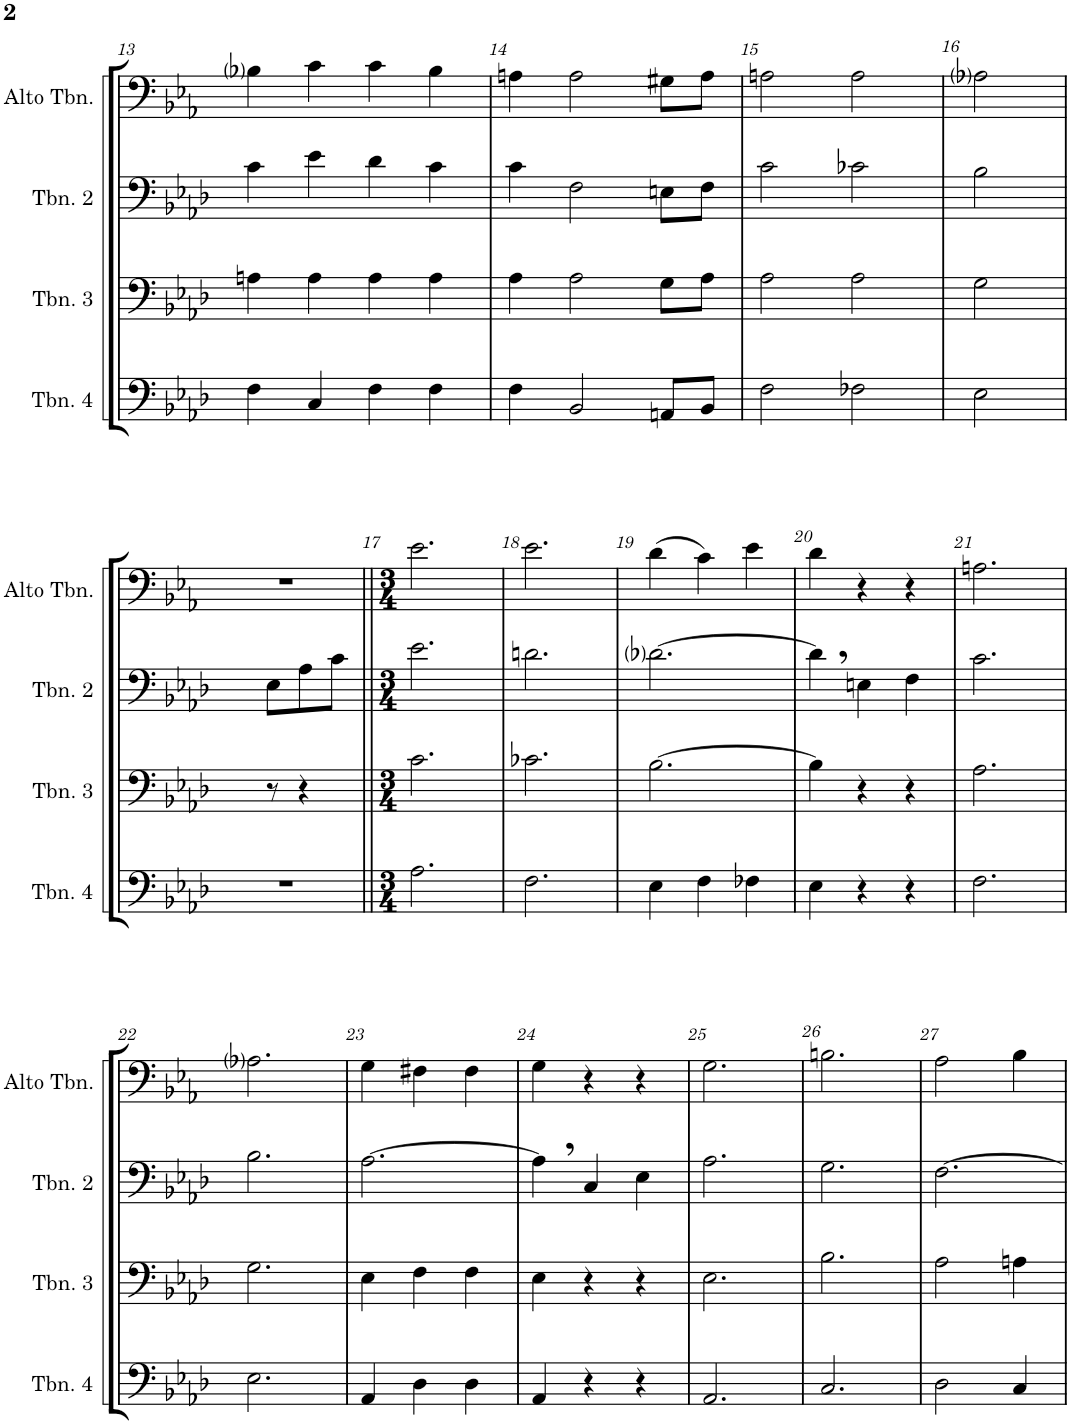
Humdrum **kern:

**kern	**kern	**kern	**kern
*part4	*part3	*part2	*part1
*staff4	*staff3	*staff2	*staff1
*I"Trombone 4	*I"Trombone 3	*I"Trombone 2	*I"Eb Alto Tbn.
*I'Tbn. 4	*I'Tbn. 3	*I'Tbn. 2	*I'Alto Tbn.
!!LO:PB:g=z
*clefF4	*clefF4	*clefF4	*clefF4
*	*	*	*Trd-3c-5
*k[b-e-a-d-]	*k[b-e-a-d-]	*k[b-e-a-d-]	*k[b-e-a-]
*M4/4	*M4/4	*M4/4	*M4/4
=13	=13	=13	=13
4F\	4An\	4c\	4B-i\
4C/	4A\	4e-\	4c\
4F\	4A\	4d-\	4c\
4F\	4A\	4c\	4B-\
=14	=14	=14	=14
4F\	4A-\	4c\	4An\
2BB-/	2A-\	2F\	2A\
8AAn/L	8G\L	8En\L	8G#X\L
8BB-/J	8A-\J	8F\J	8A\J
=15	=15	=15	=15
2F\	2A-\	2c\	2An\
2F-X\	2A-\	2c-X\	2A\
=16	=16	=16	=16
2E-\	2G\	2B-\	2A-i\
!!LO:LB:g=z
=16	=16	=16	=16
1r	8ryy	8ryy	1r
.	8r	8E-\L	.
.	4r	8A-\	.
.	.	8c\J	.
.	2ryy	2ryy	.
=17||	=17||	=17||	=17||
*M3/4	*M3/4	*M3/4	*M3/4
2.A-\	2.c\	2.e-\	2.e-\
=18	=18	=18	=18
2.F\	2.c-X\	2.dn\	2.e-\
=19	=19	=19	=19
4E-\	[2.B-\	[2.d-i\	(4d\
4F\	.	.	4c\)
4F-X\	.	.	4e-\
=20	=20	=20	=20
4E-\	4B-\]	4d-,\]	4d\
4r	4r	4En\	4r
4r	4r	4F\	4r
=21	=21	=21	=21
2.F\	2.A-\	2.c\	2.An\
!!LO:LB:g=z
=22	=22	=22	=22
2.E-\	2.G\	2.B-\	2.A-i\
=23	=23	=23	=23
4AA-/	4E-\	[2.A-\	4G\
4D-\	4F\	.	4F#X\
4D-\	4F\	.	4F#\
=24	=24	=24	=24
4AA-/	4E-\	4A-,\]	4G\
4r	4r	4C/	4r
4r	4r	4E-\	4r
=25	=25	=25	=25
2.AA-/	2.E-\	2.A-\	2.G\
=26	=26	=26	=26
2.C/	2.B-\	2.G\	2.Bn\
=27	=27	=27	=27
2D-\	2A-\	[2.F\	2A-\
4C/	4An\	.	4B-\
=	=	=	=
*-	*-	*-	*-
